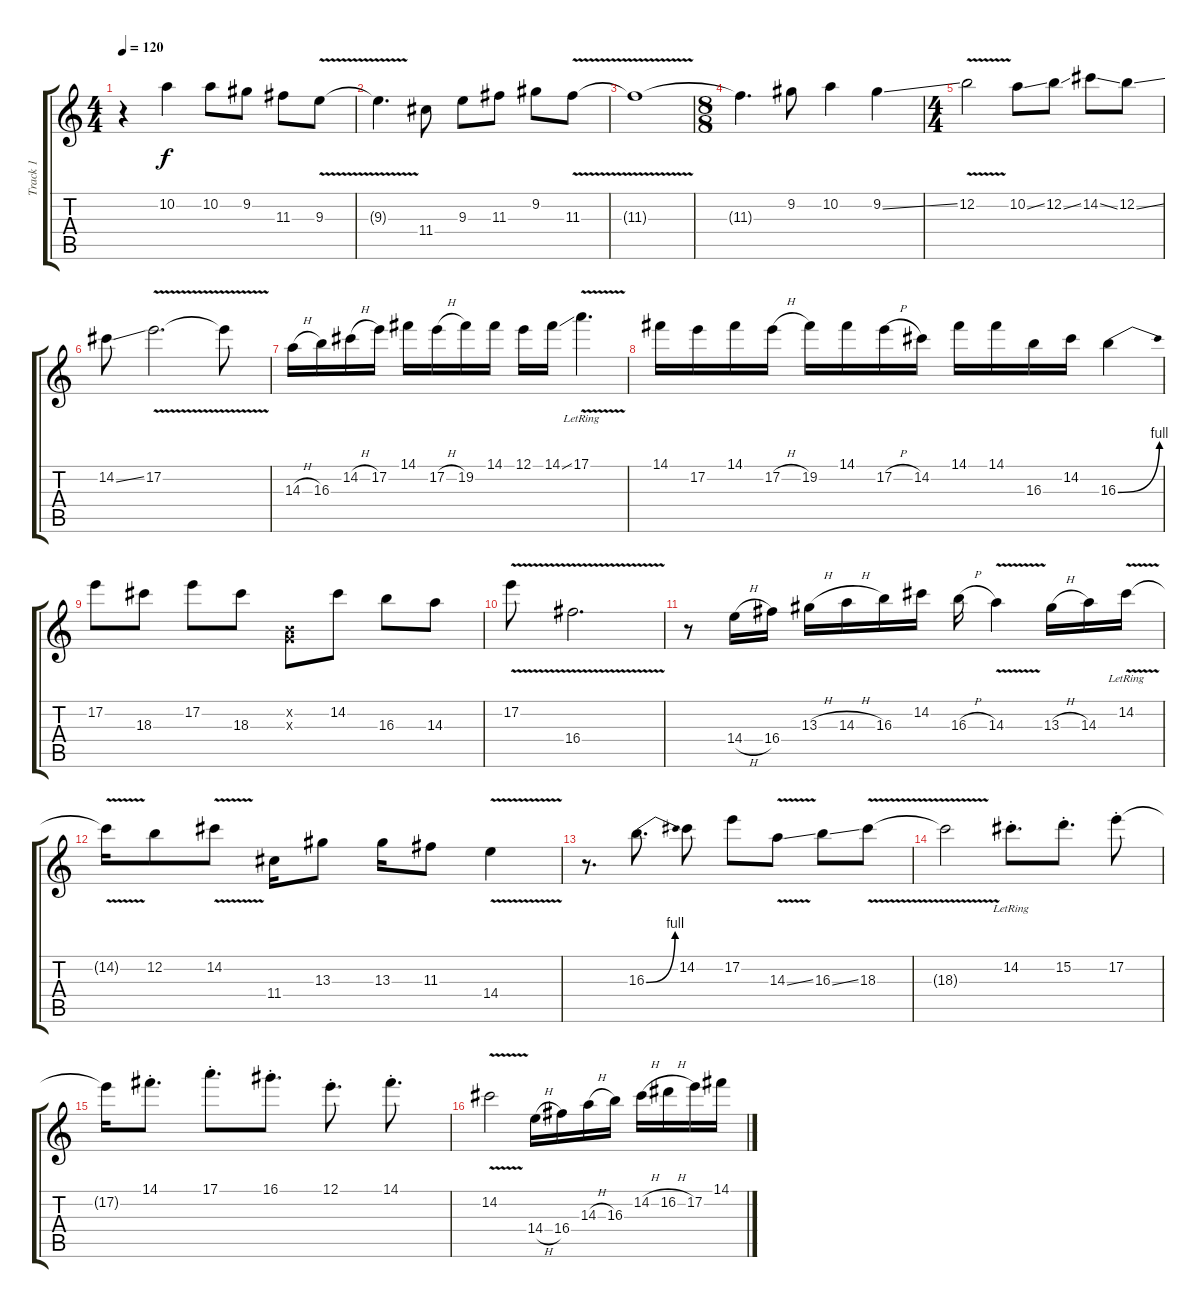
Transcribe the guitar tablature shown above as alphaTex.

\track ("Track 1" "Track 1") {instrument distortionguitar}
\staff {score tabs}
\tuning (E4 B3 G3 D3 A2 E2) {hide}
\ts (4 4)
\tempo 120
\clef g2
\ks c
r.4{dy f} 10.2.4 10.2.8 9.2.8 11.3.8 9.3{v}.8 |
9.3{t}.4{d} 11.4.8 9.3.8 11.3.8 9.2.8 11.3{v}.8 |
11.3{t}.1 |
\ts (8 8)
11.3{t}.4{d} 9.2.8 10.2.4 9.2{ss}.4 |
\ts (4 4)
12.2{v}.2 10.2{ss}.8 12.2{ss}.8 14.2{ss}.8 12.2{ss}.8 |
14.2{ss}.8 17.2{v}.2{d} 17.2{t}.8 |
14.3{h}.16 16.3.16 14.2{h}.16 17.2.16 14.1.16 17.2{h}.16 19.2.16 14.1.16 12.1.16 14.1{ss}.16 17.1{v lr}.4{d} |
14.1.16 17.2.16 14.1.16 17.2{h}.16 19.2.16 14.1.16 17.2{h}.16 14.2.16 14.1.16 14.1.16 16.3.16 14.2.16 16.3{be (bend 0 0 60 4)}.4 |
17.2.8 18.3.8 17.2.8 18.3.8 (0.2{x} 0.3{x}).8 14.2.8 16.3.8 14.3.8 |
17.2{v}.8 16.4{v}.2{d} |
r.8 14.4{h}.16 16.4.16 13.3{h}.16 14.3{h}.16 16.3.16 14.2.16 16.3{h}.16 14.3{v}.4 13.3{h}.16 14.3.16 14.2{v lr}.16 |
14.2{t}.16 12.2.8 14.2{v}.8 11.4.16 13.3.8 13.3.16 11.3.8 14.4{v}.4 |
r.8{d} 16.3{be (bend 0 0 60 4)}.8{d} 14.2.8 17.2.8 14.3{v ss}.8 16.3{ss}.8 18.3{v}.8 |
18.3{t}.2 14.2{st lr}.8{d} 15.2{st}.8{d} 17.2{st}.8 |
17.2{t}.16 14.1{st}.8{d} 17.1{st}.8{d} 16.1{st}.8{d} 12.1{st}.8{d} 14.1{st}.8{d} |
14.2{v}.2 14.4{h}.16 16.4.16 14.3{h}.16 16.3.16 14.2{h}.16 16.2{h}.16 17.2.16 14.1{h}.16
